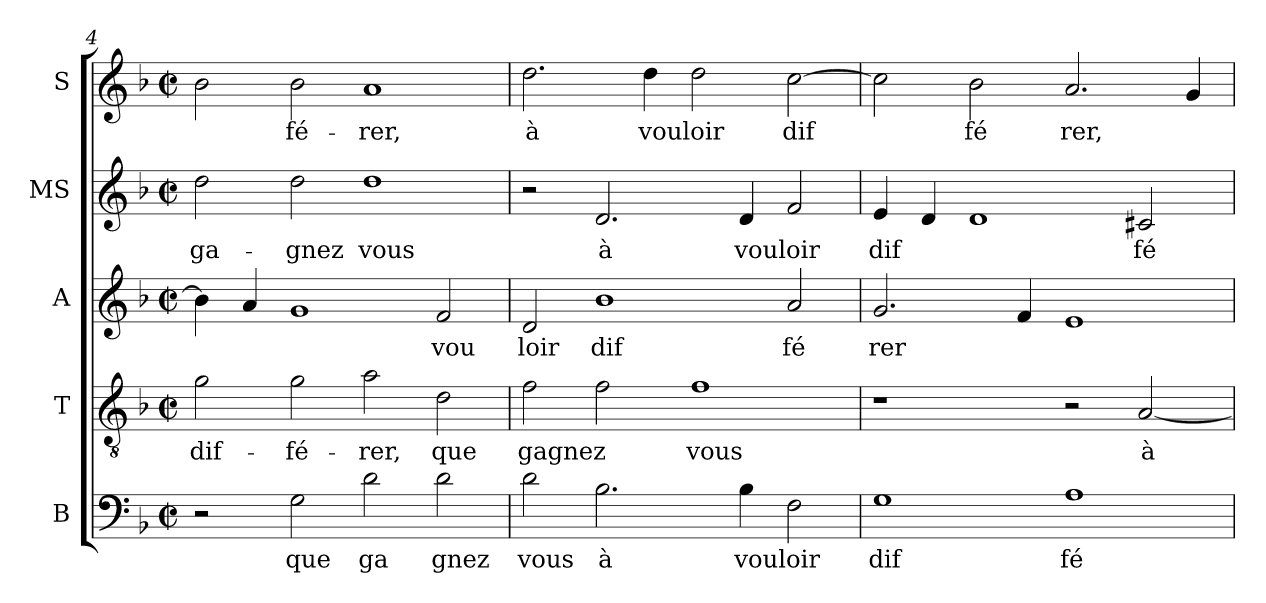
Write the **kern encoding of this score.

**kern	**text	**kern	**text	**kern	**text	**kern	**text	**kern	**text
*part5	*part5	*part4	*part4	*part3	*part3	*part2	*part2	*part1	*part1
*staff5	*staff5	*staff4	*staff4	*staff3	*staff3	*staff2	*staff2	*staff1	*staff1
*I"B	*	*I"T	*	*I"A	*	*I"MS	*	*I"S	*
*clefF4	*	*clefGv2	*	*clefG2	*	*clefG2	*	*clefG2	*
*k[b-]	*	*k[b-]	*	*k[b-]	*	*k[b-]	*	*k[b-]	*
*F:	*	*F:	*	*F:	*	*F:	*	*F:	*
*M2/2	*	*M2/2	*	*M2/2	*	*M2/2	*	*M2/2	*
*met(c|)	*	*met(c|)	*	*met(c|)	*	*met(c|)	*	*met(c|)	*
=4	=4	=4	=4	=4	=4	=4	=4	=4	=4
!	!	!	!LO:LY:b:cj	!	!	!	!LO:LY:b:cj	!	!
2r	.	2g\	dif-	4b-\]	.	2dd\	ga-	2b-\	.
.	.	.	.	4a/	.	.	.	.	.
!	!LO:LY:b:cj	!	!LO:LY:b:cj	!	!	!	!LO:LY:b:cj	!	!LO:LY:b:cj
2G\	que	2g\	-fé-	1g	.	2dd\	-gnez	2b-\	-fé-
!	!LO:LY:b:cj	!	!LO:LY:b:cj	!	!	!	!LO:LY:b:cj	!	!LO:LY:b:cj
2d\	ga	2a\	-rer,	.	.	1dd	vous	1a	-rer,
!	!LO:LY:b:cj	!	!LO:LY:b:cj	!	!LO:LY:b:cj	!	!	!	!
2d\	gnez	2d\	que	2f/	vou	.	.	.	.
!!LO:LB:g=z
=5	=5	=5	=5	=5	=5	=5	=5	=5	=5
!	!LO:LY:b:cj	!	!LO:LY:b	!	!LO:LY:b:cj	!	!	!	!LO:LY:b:cj
2d\	vous	2f\	gagnez	2d/	loir	2r	.	2.dd\	à
!	!LO:LY:b:cj	!	!	!	!LO:LY:b:cj	!	!LO:LY:b:cj	!	!
2.B-\	à	2f\	.	1b-	dif	2.d/	à	.	.
!	!	!	!	!	!	!	!	!	!LO:LY:b:cj
.	.	.	.	.	.	.	.	4dd\	vouloir
!	!	!	!LO:LY:b:cj	!	!	!	!	!	!
.	.	1f	vous	.	.	.	.	2dd\	.
!	!LO:LY:b:cj	!	!	!	!	!	!LO:LY:b:cj	!	!
4B-\	vouloir	.	.	.	.	4d/	vouloir	.	.
!	!	!	!	!	!LO:LY:b:cj	!	!	!	!LO:LY:b
2F\	.	.	.	2a/	fé	2f/	.	[>2cc\	dif
=6	=6	=6	=6	=6	=6	=6	=6	=6	=6
!	!LO:LY:b:cj	!	!	!	!LO:LY:b	!	!LO:LY:b	!	!
1G	dif	1r	.	2.g/	rer	4e/	dif	2cc\]	.
.	.	.	.	.	.	4d/	.	.	.
!	!	!	!	!	!	!	!	!	!LO:LY:b:cj
.	.	.	.	.	.	1d	.	2b-\	fé
.	.	.	.	4f/	.	.	.	.	.
!	!LO:LY:b:cj	!	!	!	!	!	!	!	!LO:LY:b
1A	fé	2r	.	1e	.	.	.	2.a/	rer,
!	!	!	!LO:LY:b:cj	!	!	!	!LO:LY:b:cj	!	!
.	.	[<2A/	à	.	.	2c#/	fé	.	.
.	.	.	.	.	.	.	.	4g/	.
=	=	=	=	=	=	=	=	=	=
*-	*-	*-	*-	*-	*-	*-	*-	*-	*-
